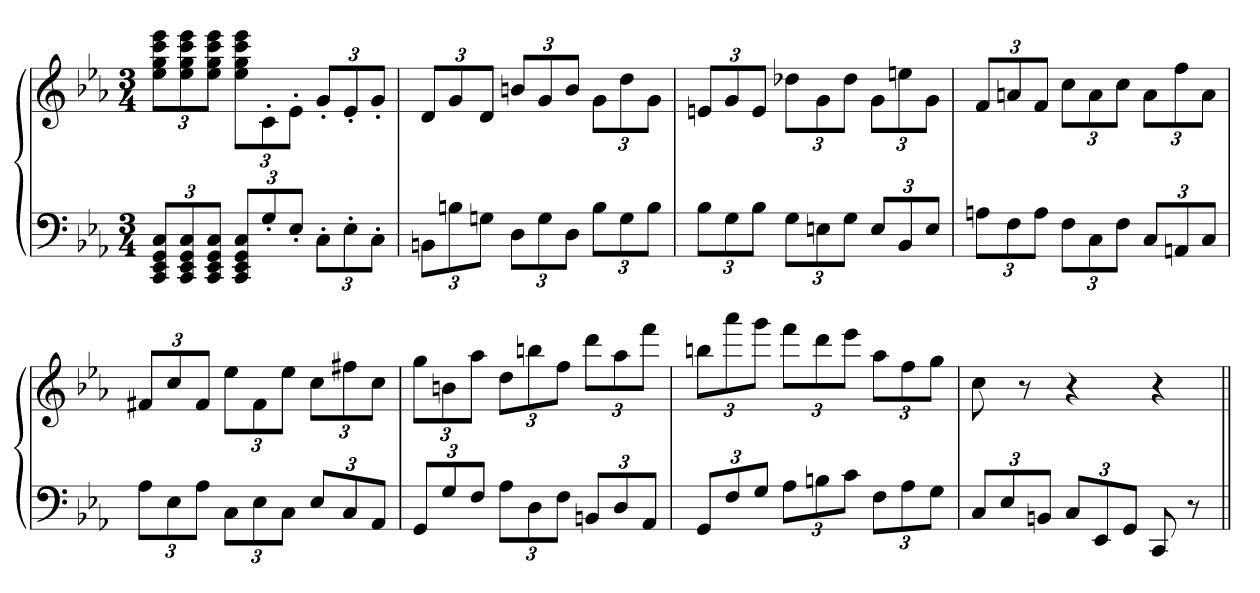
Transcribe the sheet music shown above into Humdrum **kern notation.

**kern	**kern
*part1	*part1
*staff2	*staff1
*clefF4	*clefG2
*k[b-e-a-]	*k[b-e-a-]
*c:	*c:
*M3/4	*M3/4
=	=
12CC 12EE- 12GG 12CL	12ee- 12gg 12ccc 12eee-L
12CC 12EE- 12GG 12C	12ee- 12gg 12ccc 12eee-
12CC 12EE- 12GG 12CJ	12ee- 12gg 12ccc 12eee-J
12CC 12EE- 12GG 12CL	12ee- 12gg 12ccc 12eee-L
12G'	12c'
12E-'J	12e-'J
12C'L	12g'L
12E-'	12e-'
12C'J	12g'J
=	=
12BBnL	12dL
12Bn	12g
12GnJ	12dJ
12DL	12bnL
12G	12g
12DJ	12bJ
12BL	12gL
12G	12dd
12BJ	12gJ
=	=
12B-L	12enL
12G	12g
12B-J	12eJ
12GL	12dd-XL
12En	12g
12GJ	12dd-J
12EL	12gL
12BB-	12een
12EJ	12gJ
=	=
12AnL	12fL
12F	12an
12AJ	12fJ
12FL	12ccL
12C	12a
12FJ	12ccJ
12CL	12aL
12AAn	12ff
12CJ	12aJ
=	=
12A-L	12f#XL
12E-	12cc
12A-J	12f#J
12CL	12ee-L
12E-	12f#
12CJ	12ee-J
12E-L	12ccL
12C	12ff#X
12AA-J	12ccJ
=	=
12GGL	12ggL
12G	12bn
12FJ	12aa-J
12A-L	12ddL
12D	12bbn
12FJ	12ffJ
12BBnL	12dddL
12D	12aa-
12AA-J	12fffJ
=	=
12GGL	12bbnL
12F	12aaa-
12GJ	12gggJ
12A-L	12fffL
12Bn	12ddd
12cJ	12eee-J
12FL	12aa-L
12A-	12ff
12GJ	12ggJ
=	=
12CL	8cc
12E-	.
.	8r
12BBnJ	.
12CL	4r
12EE-	.
12GGJ	.
8CC	4r
8r	.
=||	=||
*-	*-
